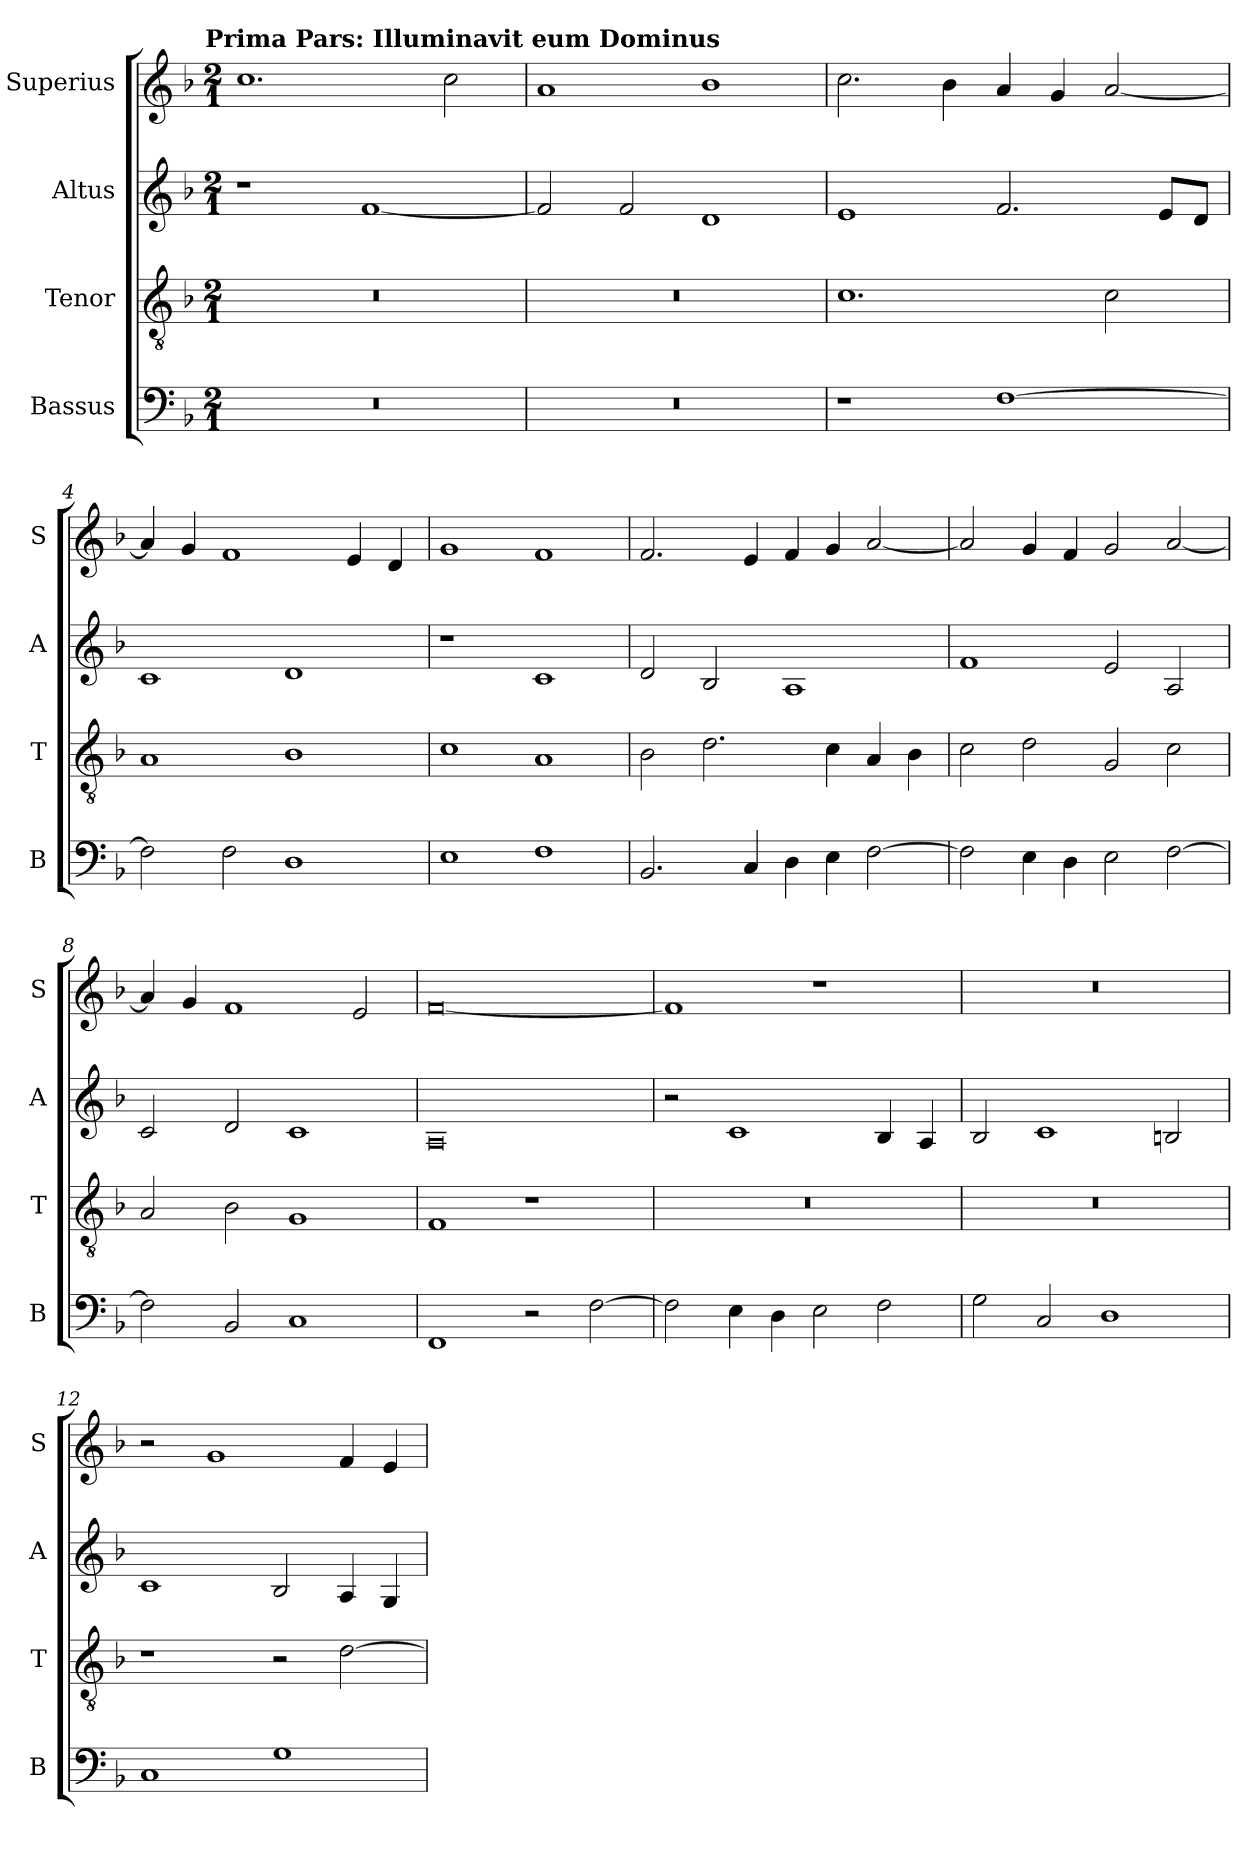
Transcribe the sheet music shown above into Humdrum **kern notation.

**kern	**kern	**kern	**kern
*part4	*part3	*part2	*part1
*staff4	*staff3	*staff2	*staff1
*I"Bassus	*I"Tenor	*I"Altus	*I"Superius
*I'B	*I'T	*I'A	*I'S
*clefF4	*clefGv2	*clefG2	*clefG2
*k[b-]	*k[b-]	*k[b-]	*k[b-]
*F:	*F:	*F:	*F:
!!LO:TX:omd:t=Prima Pars&colon; Illuminavit eum Dominus
*M2/1	*M2/1	*M2/1	*M2/1
=1	=1	=1	=1
0r	0r	1r	1.cc
.	.	[1f	.
.	.	.	2cc
=2	=2	=2	=2
0r	0r	2f]	1a
.	.	2f	.
.	.	1d	1b-
=3	=3	=3	=3
1r	1.c	1e	2.cc
.	.	.	4b-
[1F	.	2.f	4a
.	.	.	4g
.	2c	.	[2a
.	.	8eL	.
.	.	8dJ	.
=4	=4	=4	=4
2F]	1A	1c	4a]
.	.	.	4g
2F	.	.	1f
1D	1B-	1d	.
.	.	.	4e
.	.	.	4d
=5	=5	=5	=5
1E	1c	1r	1g
1F	1A	1c	1f
=6	=6	=6	=6
2.BB-	2B-	2d	2.f
.	2.d	2B-	.
4C	.	.	4e
4D	.	1A	4f
4E	4c	.	4g
[2F	4A	.	[2a
.	4B-	.	.
=7	=7	=7	=7
2F]	2c	1f	2a]
4E	2d	.	4g
4D	.	.	4f
2E	2G	2e	2g
[2F	2c	2A	[2a
=8	=8	=8	=8
2F]	2A	2c	4a]
.	.	.	4g
2BB-	2B-	2d	1f
1C	1G	1c	.
.	.	.	2e
=9	=9	=9	=9
1FF	1F	0A	[0f
2r	1r	.	.
[2F	.	.	.
=10	=10	=10	=10
2F]	0r	2r	1f]
4E	.	1c	.
4D	.	.	.
2E	.	.	1r
2F	.	4B-	.
.	.	4A	.
=11	=11	=11	=11
2G	0r	2B-	0r
2C	.	1c	.
1D	.	.	.
.	.	2Bn	.
=12	=12	=12	=12
1C	1r	1c	2r
.	.	.	1g
1G	2r	2B-	.
.	[2d	4A	4f
.	.	4G	4e
=	=	=	=
*-	*-	*-	*-
